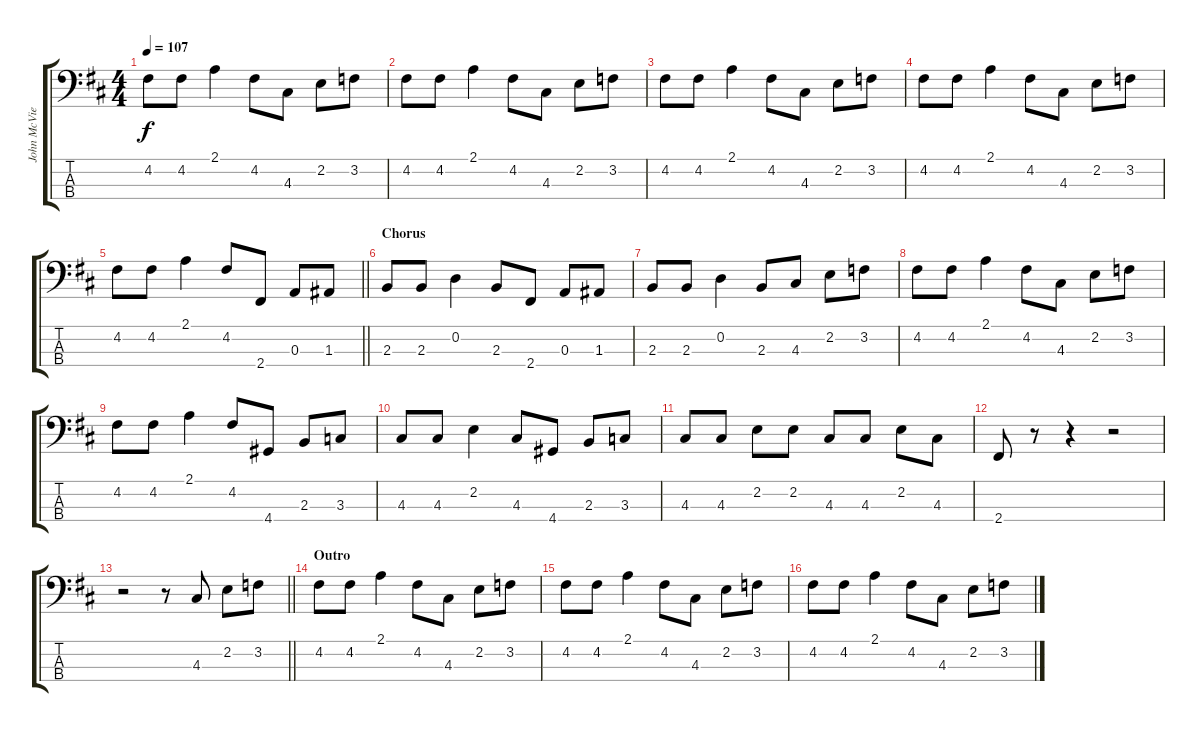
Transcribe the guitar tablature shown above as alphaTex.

\track ("John McVie - Bass" "John McVie") {instrument electricbassfinger}
\staff {score tabs}
\tuning (G2 D2 A1 E1) {hide}
\ts (4 4)
\tempo 107
\clef f4
\ks d
4.2.8{dy f} 4.2.8 2.1.4 4.2.8 4.3.8 2.2.8 3.2.8 |
4.2.8 4.2.8 2.1.4 4.2.8 4.3.8 2.2.8 3.2.8 |
4.2.8 4.2.8 2.1.4 4.2.8 4.3.8 2.2.8 3.2.8 |
4.2.8 4.2.8 2.1.4 4.2.8 4.3.8 2.2.8 3.2.8 |
\barLineRight lightlight
4.2.8 4.2.8 2.1.4 4.2.8 2.4.8 0.3.8 1.3.8 |
\section ("" "Chorus")
2.3.8 2.3.8 0.2.4 2.3.8 2.4.8 0.3.8 1.3.8 |
2.3.8 2.3.8 0.2.4 2.3.8 4.3.8 2.2.8 3.2.8 |
4.2.8 4.2.8 2.1.4 4.2.8 4.3.8 2.2.8 3.2.8 |
4.2.8 4.2.8 2.1.4 4.2.8 4.4.8 2.3.8 3.3.8 |
4.3.8 4.3.8 2.2.4 4.3.8 4.4.8 2.3.8 3.3.8 |
4.3.8 4.3.8 2.2.8 2.2.8 4.3.8 4.3.8 2.2.8 4.3.8 |
2.4.8 r.8 r.4 r.2 |
\barLineRight lightlight
r.2 r.8 4.3.8 2.2.8 3.2.8 |
\section ("" "Outro")
4.2.8 4.2.8 2.1.4 4.2.8 4.3.8 2.2.8 3.2.8 |
4.2.8 4.2.8 2.1.4 4.2.8 4.3.8 2.2.8 3.2.8 |
4.2.8 4.2.8 2.1.4 4.2.8 4.3.8 2.2.8 3.2.8
